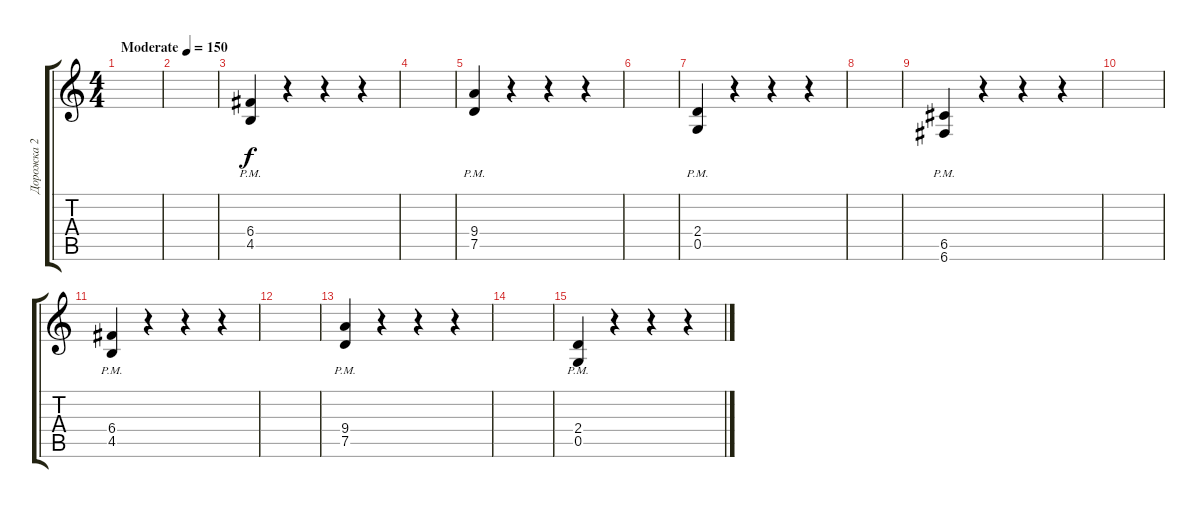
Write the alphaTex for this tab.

\track ("Дорожка 2" "Дорожка 2") {instrument distortionguitar}
\staff {score tabs}
\tuning (D4 A3 F3 C3 G2 C2) {hide}
\ts (4 4)
\tempo (150 "Moderate")
\clef g2
\ks c
|
|
(6.4{pm} 4.5{pm}).4 r.4 r.4 r.4 |
|
(9.4{pm} 7.5{pm}).4 r.4 r.4 r.4 |
|
(2.4{pm} 0.5{pm}).4 r.4 r.4 r.4 |
|
(6.5{pm} 6.6{pm}).4 r.4 r.4 r.4 |
|
(6.4{pm} 4.5{pm}).4 r.4 r.4 r.4 |
|
(9.4{pm} 7.5{pm}).4 r.4 r.4 r.4 |
|
(2.4{pm} 0.5{pm}).4 r.4 r.4 r.4
